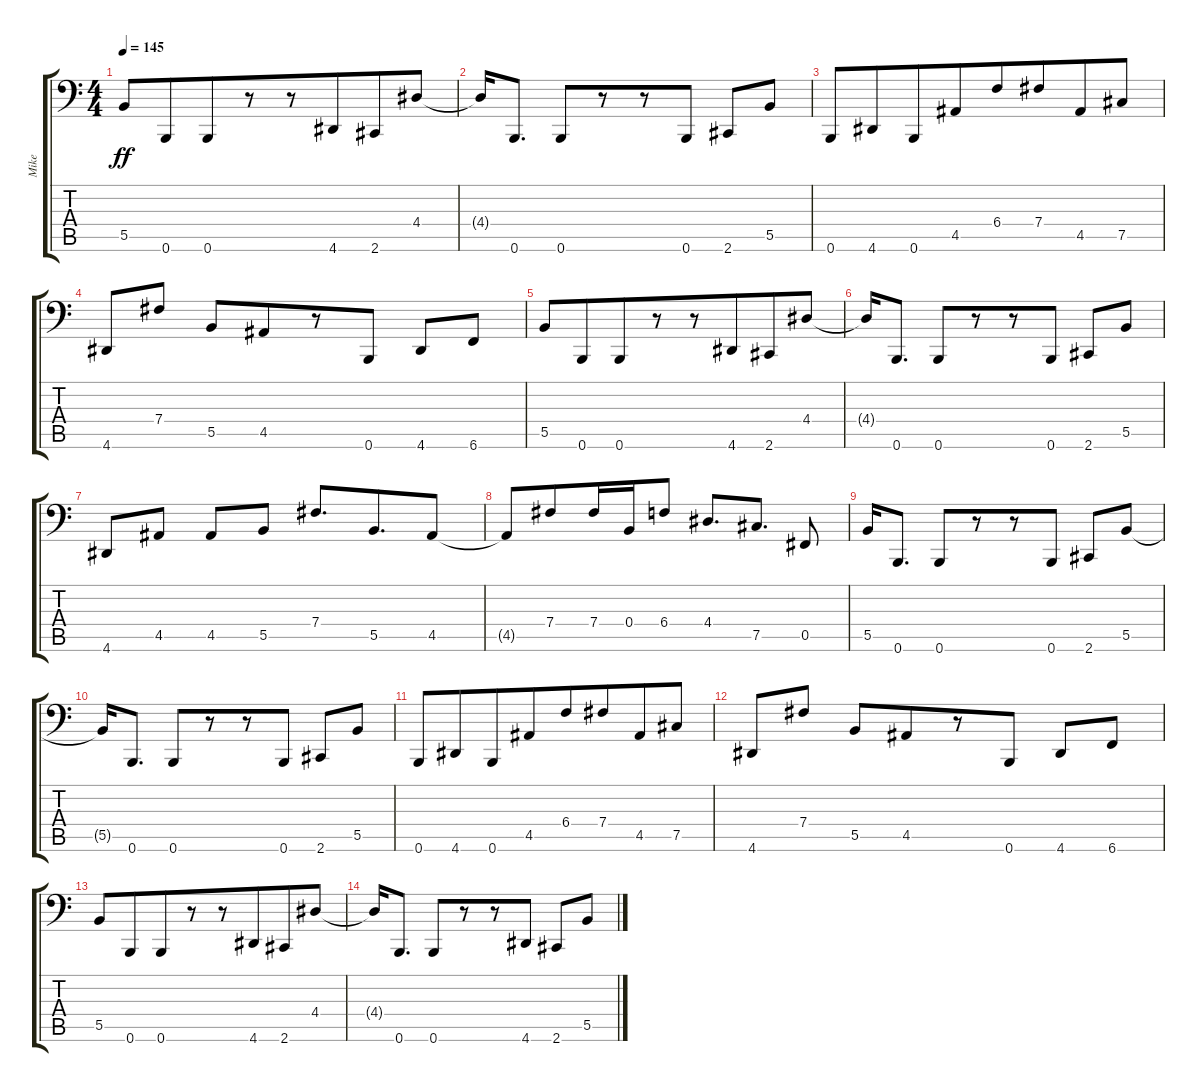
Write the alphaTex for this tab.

\track ("Mike " "Mike ") {instrument electricbasspick}
\staff {score tabs}
\tuning (Db3 Ab2 E2 B1 Gb1 B0) {hide}
\ts (4 4)
\tempo 145
\clef f4
\ks c
5.5.8{dy ff beam merge} 0.6.8{beam merge} 0.6.8{beam merge} r.8 r.8 4.6.8{beam merge} 2.6.8 4.4.8 |
4.4{t}.16 0.6.8{d} 0.6.8{beam merge} r.8{beam merge} r.8 0.6.8 2.6.8{beam merge} 5.5.8 |
0.6.8{beam merge} 4.6.8{beam merge} 0.6.8{beam merge} 4.5.8{beam merge} 6.4.8 7.4.8{beam merge} 4.5.8{beam merge} 7.5.8 |
4.6.8{beam merge} 7.4.8 5.5.8 4.5.8{beam merge} r.8 0.6.8 4.6.8{beam merge} 6.6.8 |
5.5.8{beam merge} 0.6.8{beam merge} 0.6.8{beam merge} r.8 r.8 4.6.8{beam merge} 2.6.8 4.4.8 |
4.4{t}.16 0.6.8{d} 0.6.8{beam merge} r.8{beam merge} r.8 0.6.8 2.6.8{beam merge} 5.5.8 |
4.6.8 4.5.8 4.5.8{beam merge} 5.5.8 7.4.8{d} 5.5.8{d beam merge} 4.5.8 |
4.5{t}.8 7.4.8{beam merge} 7.4.16 0.4.16{beam merge} 6.4.8 4.4.8{d} 7.5.8{d} 0.5.8 |
5.5.16 0.6.8{d} 0.6.8{beam merge} r.8{beam merge} r.8 0.6.8 2.6.8{beam merge} 5.5.8 |
5.5{t}.16 0.6.8{d} 0.6.8{beam merge} r.8{beam merge} r.8 0.6.8 2.6.8{beam merge} 5.5.8 |
0.6.8{beam merge} 4.6.8{beam merge} 0.6.8{beam merge} 4.5.8{beam merge} 6.4.8 7.4.8{beam merge} 4.5.8{beam merge} 7.5.8 |
4.6.8{beam merge} 7.4.8 5.5.8 4.5.8{beam merge} r.8 0.6.8 4.6.8{beam merge} 6.6.8 |
5.5.8{beam merge} 0.6.8{beam merge} 0.6.8{beam merge} r.8 r.8 4.6.8{beam merge} 2.6.8 4.4.8 |
4.4{t}.16 0.6.8{d} 0.6.8{beam merge} r.8{beam merge} r.8 4.6.8 2.6.8{beam merge} 5.5.8
